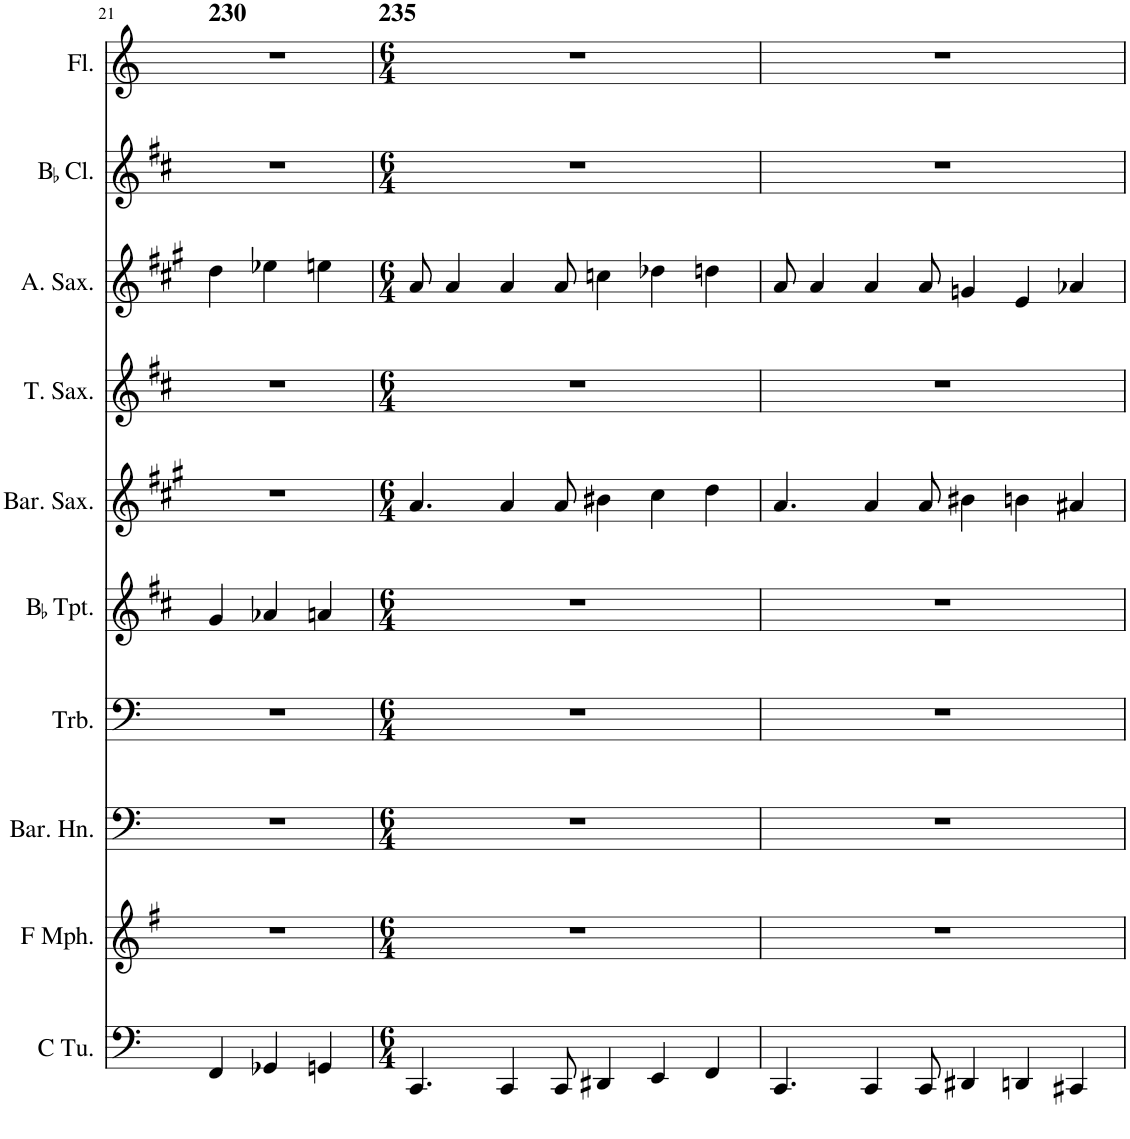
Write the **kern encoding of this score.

**kern	**kern	**kern	**kern	**kern	**kern	**kern	**kern	**kern	**kern
*part10	*part9	*part8	*part7	*part6	*part5	*part4	*part3	*part2	*part1
*staff10	*staff9	*staff8	*staff7	*staff6	*staff5	*staff4	*staff3	*staff2	*staff1
*I"C Tuba	*I"F Mellophone	*I"Baritone Horn	*I"Trombone	*I"BaccidentalFlat Trumpet	*I"Baritone Saxophone	*I"Tenor Saxophone	*I"Alto Saxophone	*I"BaccidentalFlat Clarinet	*I"Flute
*I'C Tu.	*I'F Mph.	*I'Bar. Hn.	*I'Trb.	*I'BaccidentalFlat Tpt.	*I'Bar. Sax.	*I'T. Sax.	*I'A. Sax.	*I'BaccidentalFlat Cl.	*I'Fl.
!!LO:PB:g=z
*clefF4	*clefG2	*clefF4	*clefF4	*clefG2	*clefG2	*clefG2	*clefG2	*clefG2	*clefG2
*	*Trd4c7	*Trd4c7	*	*Trd1c2	*Trd12c21	*Trd8c14	*Trd5c9	*Trd1c2	*
*k[]	*k[f#]	*k[]	*k[]	*k[f#c#]	*k[f#c#g#]	*k[f#c#]	*k[f#c#g#]	*k[f#c#]	*k[]
*M3/4	*M3/4	*M3/4	*M3/4	*M3/4	*M3/4	*M3/4	*M3/4	*M3/4	*M3/4
=21	=21	=21	=21	=21	=21	=21	=21	=21	=21
!	!	!	!	!	!	!	!	!	!LO:TX:a:B:t=230
4FF/	2.r	2.r	2.r	4g/	2.r	2.r	4dd\	2.r	2.r
4GG-X/	.	.	.	4a-X/	.	.	4ee-X\	.	.
4GGn/	.	.	.	4an/	.	.	4een\	.	.
=22	=22	=22	=22	=22	=22	=22	=22	=22	=22
*M6/4	*M6/4	*M6/4	*M6/4	*M6/4	*M6/4	*M6/4	*M6/4	*M6/4	*M6/4
!	!	!	!	!	!	!	!	!	!LO:TX:a:B:t=235
4.CC/	1.r	1.r	1.r	1.r	4.a/	1.r	8a/	1.r	1.r
.	.	.	.	.	.	.	4a/	.	.
4CC/	.	.	.	.	4a/	.	4a/	.	.
8CC/	.	.	.	.	8a/	.	8a/	.	.
4DD#X/	.	.	.	.	4b#X\	.	4ccn\	.	.
4EE/	.	.	.	.	4cc#\	.	4dd-X\	.	.
4FF/	.	.	.	.	4dd\	.	4ddn\	.	.
=23	=23	=23	=23	=23	=23	=23	=23	=23	=23
4.CC/	1.r	1.r	1.r	1.r	4.a/	1.r	8a/	1.r	1.r
.	.	.	.	.	.	.	4a/	.	.
4CC/	.	.	.	.	4a/	.	4a/	.	.
8CC/	.	.	.	.	8a/	.	8a/	.	.
4DD#X/	.	.	.	.	4b#X\	.	4gn/	.	.
4DDn/	.	.	.	.	4bn\	.	4e/	.	.
4CC#X/	.	.	.	.	4a#X/	.	4a-X/	.	.
=	=	=	=	=	=	=	=	=	=
*-	*-	*-	*-	*-	*-	*-	*-	*-	*-
